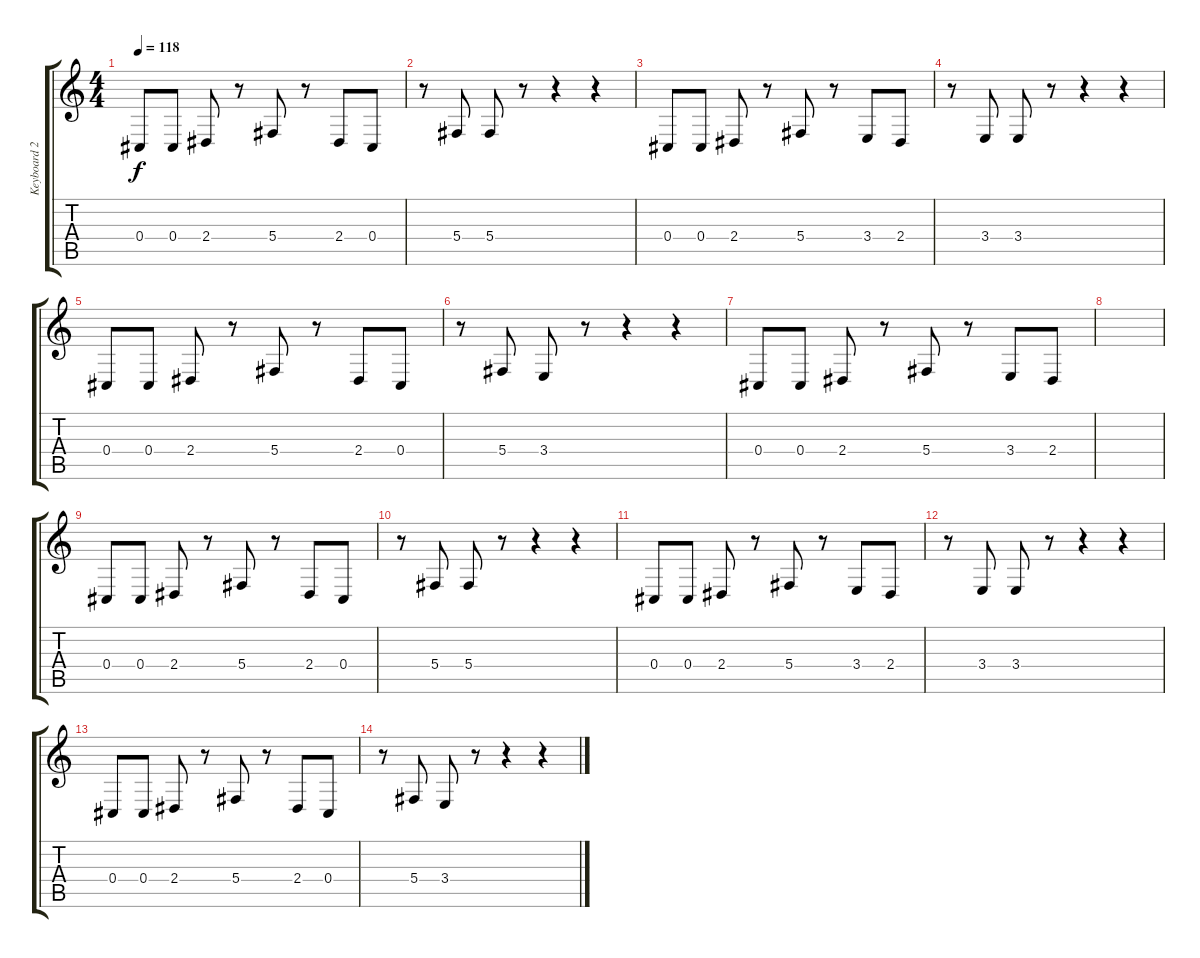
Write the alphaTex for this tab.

\track ("Keyboard 2" "Keyboard 2") {instrument lead2sawtooth}
\staff {score tabs}
\tuning (Eb4 Bb3 Gb3 Db3 Ab2 Db2) {hide}
\ts (4 4)
\tempo 118
\clef g2
\ks c
0.4.8{dy f} 0.4.8 2.4.8 r.8 5.4.8 r.8 2.4.8 0.4.8 |
r.8 5.4.8 5.4.8 r.8 r.4 r.4 |
0.4.8 0.4.8 2.4.8 r.8 5.4.8 r.8 3.4.8 2.4.8 |
r.8 3.4.8 3.4.8 r.8 r.4 r.4 |
0.4.8 0.4.8 2.4.8 r.8 5.4.8 r.8 2.4.8 0.4.8 |
r.8 5.4.8 3.4.8 r.8 r.4 r.4 |
0.4.8 0.4.8 2.4.8 r.8 5.4.8 r.8 3.4.8 2.4.8 |
|
0.4.8 0.4.8 2.4.8 r.8 5.4.8 r.8 2.4.8 0.4.8 |
r.8 5.4.8 5.4.8 r.8 r.4 r.4 |
0.4.8 0.4.8 2.4.8 r.8 5.4.8 r.8 3.4.8 2.4.8 |
r.8 3.4.8 3.4.8 r.8 r.4 r.4 |
0.4.8 0.4.8 2.4.8 r.8 5.4.8 r.8 2.4.8 0.4.8 |
r.8 5.4.8 3.4.8 r.8 r.4 r.4
